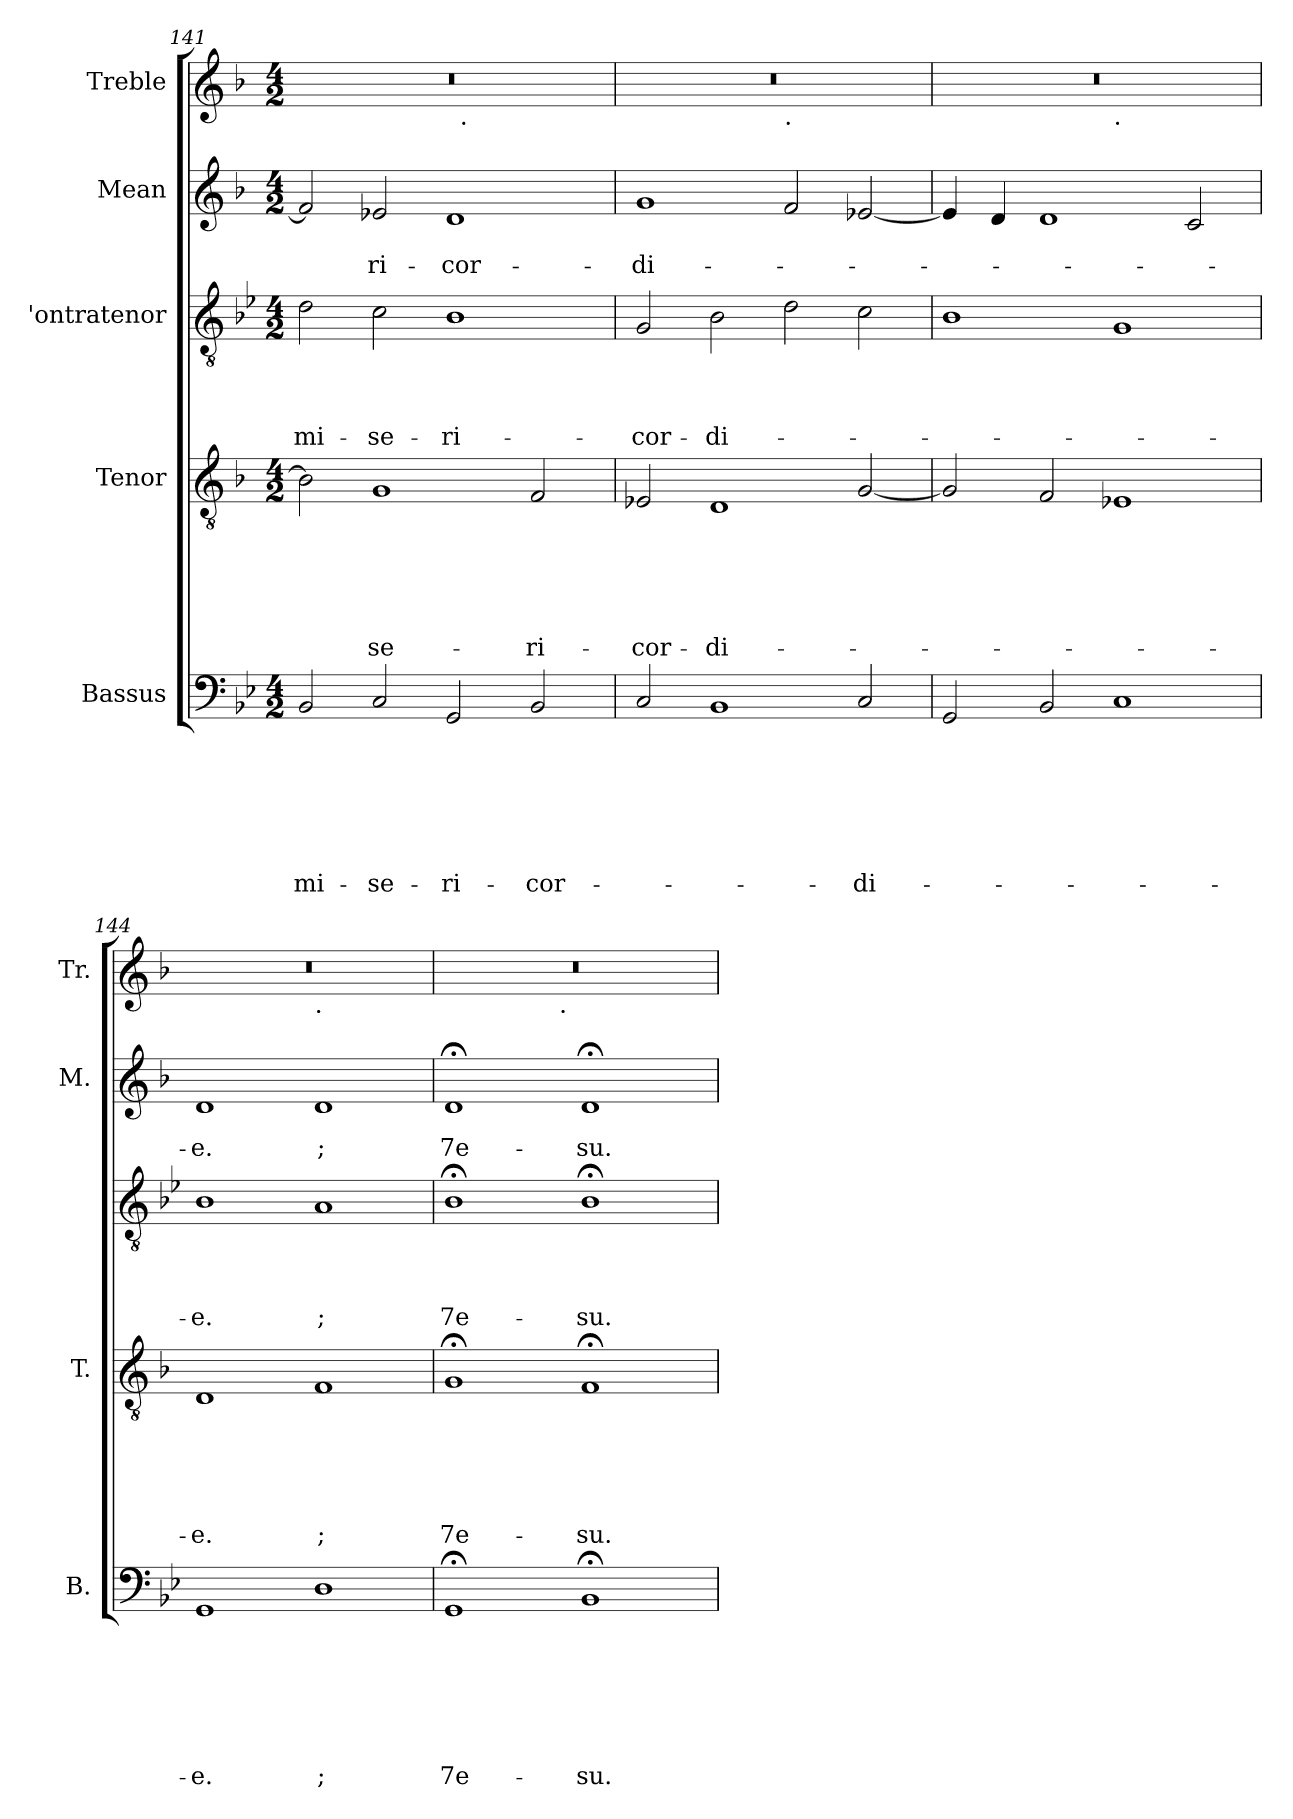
**kern	**text	**text	**text	**text	**text	**text	**text	**kern	**text	**text	**text	**text	**text	**text	**kern	**text	**text	**text	**text	**kern	**text	**text	**kern
*part5	*part5	*part5	*part5	*part5	*part5	*part5	*part5	*part4	*part4	*part4	*part4	*part4	*part4	*part4	*part3	*part3	*part3	*part3	*part3	*part2	*part2	*part2	*part1
*staff5	*staff5	*staff5	*staff5	*staff5	*staff5	*staff5	*staff5	*staff4	*staff4	*staff4	*staff4	*staff4	*staff4	*staff4	*staff3	*staff3	*staff3	*staff3	*staff3	*staff2	*staff2	*staff2	*staff1
*I"Bassus	*	*	*	*	*	*	*	*I"Tenor	*	*	*	*	*	*	*I"'ontratenor	*	*	*	*	*I"Mean	*	*	*I"Treble
*I'B.	*	*	*	*	*	*	*	*I'T.	*	*	*	*	*	*	*	*	*	*	*	*I'M.	*	*	*I'Tr.
!!LO:PB:g=z
*clefF4	*	*	*	*	*	*	*	*clefGv2	*	*	*	*	*	*	*clefGv2	*	*	*	*	*clefG2	*	*	*clefG2
*	*	*	*	*	*	*	*	*ITrd-3c-5	*	*	*	*	*	*	*	*	*	*	*	*ITrd-3c-5	*	*	*ITrd-3c-5
*k[b-e-]	*	*	*	*	*	*	*	*k[b-e-]	*	*	*	*	*	*	*k[b-e-]	*	*	*	*	*k[b-e-]	*	*	*k[b-e-]
*B-:	*	*	*	*	*	*	*	*B-:	*	*	*	*	*	*	*B-:	*	*	*	*	*B-:	*	*	*B-:
*M4/2	*	*	*	*	*	*	*	*M4/2	*	*	*	*	*	*	*M4/2	*	*	*	*	*M4/2	*	*	*M4/2
=141	=141	=141	=141	=141	=141	=141	=141	=141	=141	=141	=141	=141	=141	=141	=141	=141	=141	=141	=141	=141	=141	=141	=141
!	!	!	!	!	!	!	!LO:LY:b	!	!	!	!	!	!	!	!	!	!	!	!LO:LY:b	!	!	!	!
*	*	*	*	*	*	*	*	*	*	*	*	*	*	*	*	*	*	*	*	*	*	*	*^
2BB-/	.	.	.	.	.	.	mi-	2e-\]	.	.	.	.	.	.	2d\	.	.	.	mi-	2b-/]	.	.	0r	1ryy
!	!	!	!	!	!	!	!LO:LY:b	!	!	!	!	!	!	!LO:LY:b	!	!	!	!	!LO:LY:b	!	!	!LO:LY:b	!	!
2C/	.	.	.	.	.	.	-se-	1c	.	.	.	.	.	-se-	2c\	.	.	.	-se-	2a-X/	.	-ri-	.	.
!	!	!	!	!	!	!	!LO:LY:b	!	!	!	!	!	!	!	!	!	!	!	!LO:LY:b	!	!	!LO:LY:b	!	!
2GG/	.	.	.	.	.	.	-ri-	.	.	.	.	.	.	.	1B-	.	.	.	-ri-	1g	.	-cor-	.	32ryy
!	!	!	!	!	!	!	!	!	!	!	!	!	!	!	!	!	!	!	!	!	!	!	!	!LO:TX:b:t=.
.	.	.	.	.	.	.	.	.	.	.	.	.	.	.	.	.	.	.	.	.	.	.	.	2ryy
!	!	!	!	!	!	!	!LO:LY:b	!	!	!	!	!	!	!LO:LY:b	!	!	!	!	!	!	!	!	!	!
2BB-/	.	.	.	.	.	.	-cor-	2B-/	.	.	.	.	.	-ri-	.	.	.	.	.	.	.	.	.	.
.	.	.	.	.	.	.	.	.	.	.	.	.	.	.	.	.	.	.	.	.	.	.	.	4...ryy
=142	=142	=142	=142	=142	=142	=142	=142	=142	=142	=142	=142	=142	=142	=142	=142	=142	=142	=142	=142	=142	=142	=142	=142	=142
!	!	!	!	!	!	!	!	!	!	!	!	!	!	!LO:LY:b	!	!	!	!	!LO:LY:b	!	!	!LO:LY:b	!	!
2C/	.	.	.	.	.	.	.	2A-X/	.	.	.	.	.	-cor-	2G/	.	.	.	-cor-	1cc	.	-di-	0r	1ryy
!	!	!	!	!	!	!	!	!	!	!	!	!	!	!LO:LY:b	!	!	!	!	!LO:LY:b	!	!	!	!	!
1BB-	.	.	.	.	.	.	.	1G	.	.	.	.	.	-di-	2B-\	.	.	.	-di-	.	.	.	.	.
!	!	!	!	!	!	!	!	!	!	!	!	!	!	!	!	!	!	!	!	!	!	!	!	!LO:TX:b:t=.
.	.	.	.	.	.	.	.	.	.	.	.	.	.	.	2d\	.	.	.	.	2b-/	.	.	.	1ryy
!	!	!	!	!	!	!	!LO:LY:b	!	!	!	!	!	!	!	!	!	!	!	!	!	!	!	!	!
2C/	.	.	.	.	.	.	-di-	[<2c/	.	.	.	.	.	.	2c\	.	.	.	.	[<2a-/	.	.	.	.
=143	=143	=143	=143	=143	=143	=143	=143	=143	=143	=143	=143	=143	=143	=143	=143	=143	=143	=143	=143	=143	=143	=143	=143	=143
2GG/	.	.	.	.	.	.	.	2c/]	.	.	.	.	.	.	1B-	.	.	.	.	4a-/]	.	.	0r	1ryy
.	.	.	.	.	.	.	.	.	.	.	.	.	.	.	.	.	.	.	.	4g/	.	.	.	.
2BB-/	.	.	.	.	.	.	.	2B-/	.	.	.	.	.	.	.	.	.	.	.	1g	.	.	.	.
!	!	!	!	!	!	!	!	!	!	!	!	!	!	!	!	!	!	!	!	!	!	!	!	!LO:TX:b:t=.
1C	.	.	.	.	.	.	.	1A-	.	.	.	.	.	.	1G	.	.	.	.	.	.	.	.	1ryy
.	.	.	.	.	.	.	.	.	.	.	.	.	.	.	.	.	.	.	.	2f/	.	.	.	.
=144	=144	=144	=144	=144	=144	=144	=144	=144	=144	=144	=144	=144	=144	=144	=144	=144	=144	=144	=144	=144	=144	=144	=144	=144
!	!	!	!	!	!	!	!LO:LY:b	!	!	!	!	!	!	!LO:LY:b	!	!	!	!	!LO:LY:b	!	!	!LO:LY:b	!	!
1GG	.	.	.	.	.	.	-e.	1G	.	.	.	.	.	-e.	1B-	.	.	.	-e.	1g	.	-e.	0r	1ryy
!	!	!	!	!	!	!	!	!	!	!	!	!	!	!	!	!	!	!	!	!	!	!	!	!LO:TX:b:t=.
!	!	!	!	!	!	!	!LO:LY:b	!	!	!	!	!	!	!LO:LY:b	!	!	!	!	!LO:LY:b	!	!	!LO:LY:b	!	!
1D	.	.	.	.	.	.	;	1B-	.	.	.	.	.	;	1A	.	.	.	;	1g	.	;	.	1ryy
=145	=145	=145	=145	=145	=145	=145	=145	=145	=145	=145	=145	=145	=145	=145	=145	=145	=145	=145	=145	=145	=145	=145	=145	=145
!	!	!	!	!	!	!	!LO:LY:b	!	!	!	!	!	!	!LO:LY:b	!	!	!	!	!LO:LY:b	!	!	!LO:LY:b	!	!
1GG;	.	.	.	.	.	.	7e-	1c;	.	.	.	.	.	7e-	1B-;<	.	.	.	7e-	1g;	.	7e-	0r	2...ryy
!	!	!	!	!	!	!	!	!	!	!	!	!	!	!	!	!	!	!	!	!	!	!	!	!LO:TX:b:t=.
.	.	.	.	.	.	.	.	.	.	.	.	.	.	.	.	.	.	.	.	.	.	.	.	1ryy
!	!	!	!	!	!	!	!LO:LY:b	!	!	!	!	!	!	!LO:LY:b	!	!	!	!	!LO:LY:b	!	!	!LO:LY:b	!	!
1BB-;	.	.	.	.	.	.	-su.	1B-;	.	.	.	.	.	-su.	1B-;<	.	.	.	-su.	1g;	.	-su.	.	.
.	.	.	.	.	.	.	.	.	.	.	.	.	.	.	.	.	.	.	.	.	.	.	.	16ryy
*	*	*	*	*	*	*	*	*	*	*	*	*	*	*	*	*	*	*	*	*	*	*	*v	*v
=	=	=	=	=	=	=	=	=	=	=	=	=	=	=	=	=	=	=	=	=	=	=	=
*-	*-	*-	*-	*-	*-	*-	*-	*-	*-	*-	*-	*-	*-	*-	*-	*-	*-	*-	*-	*-	*-	*-	*-
